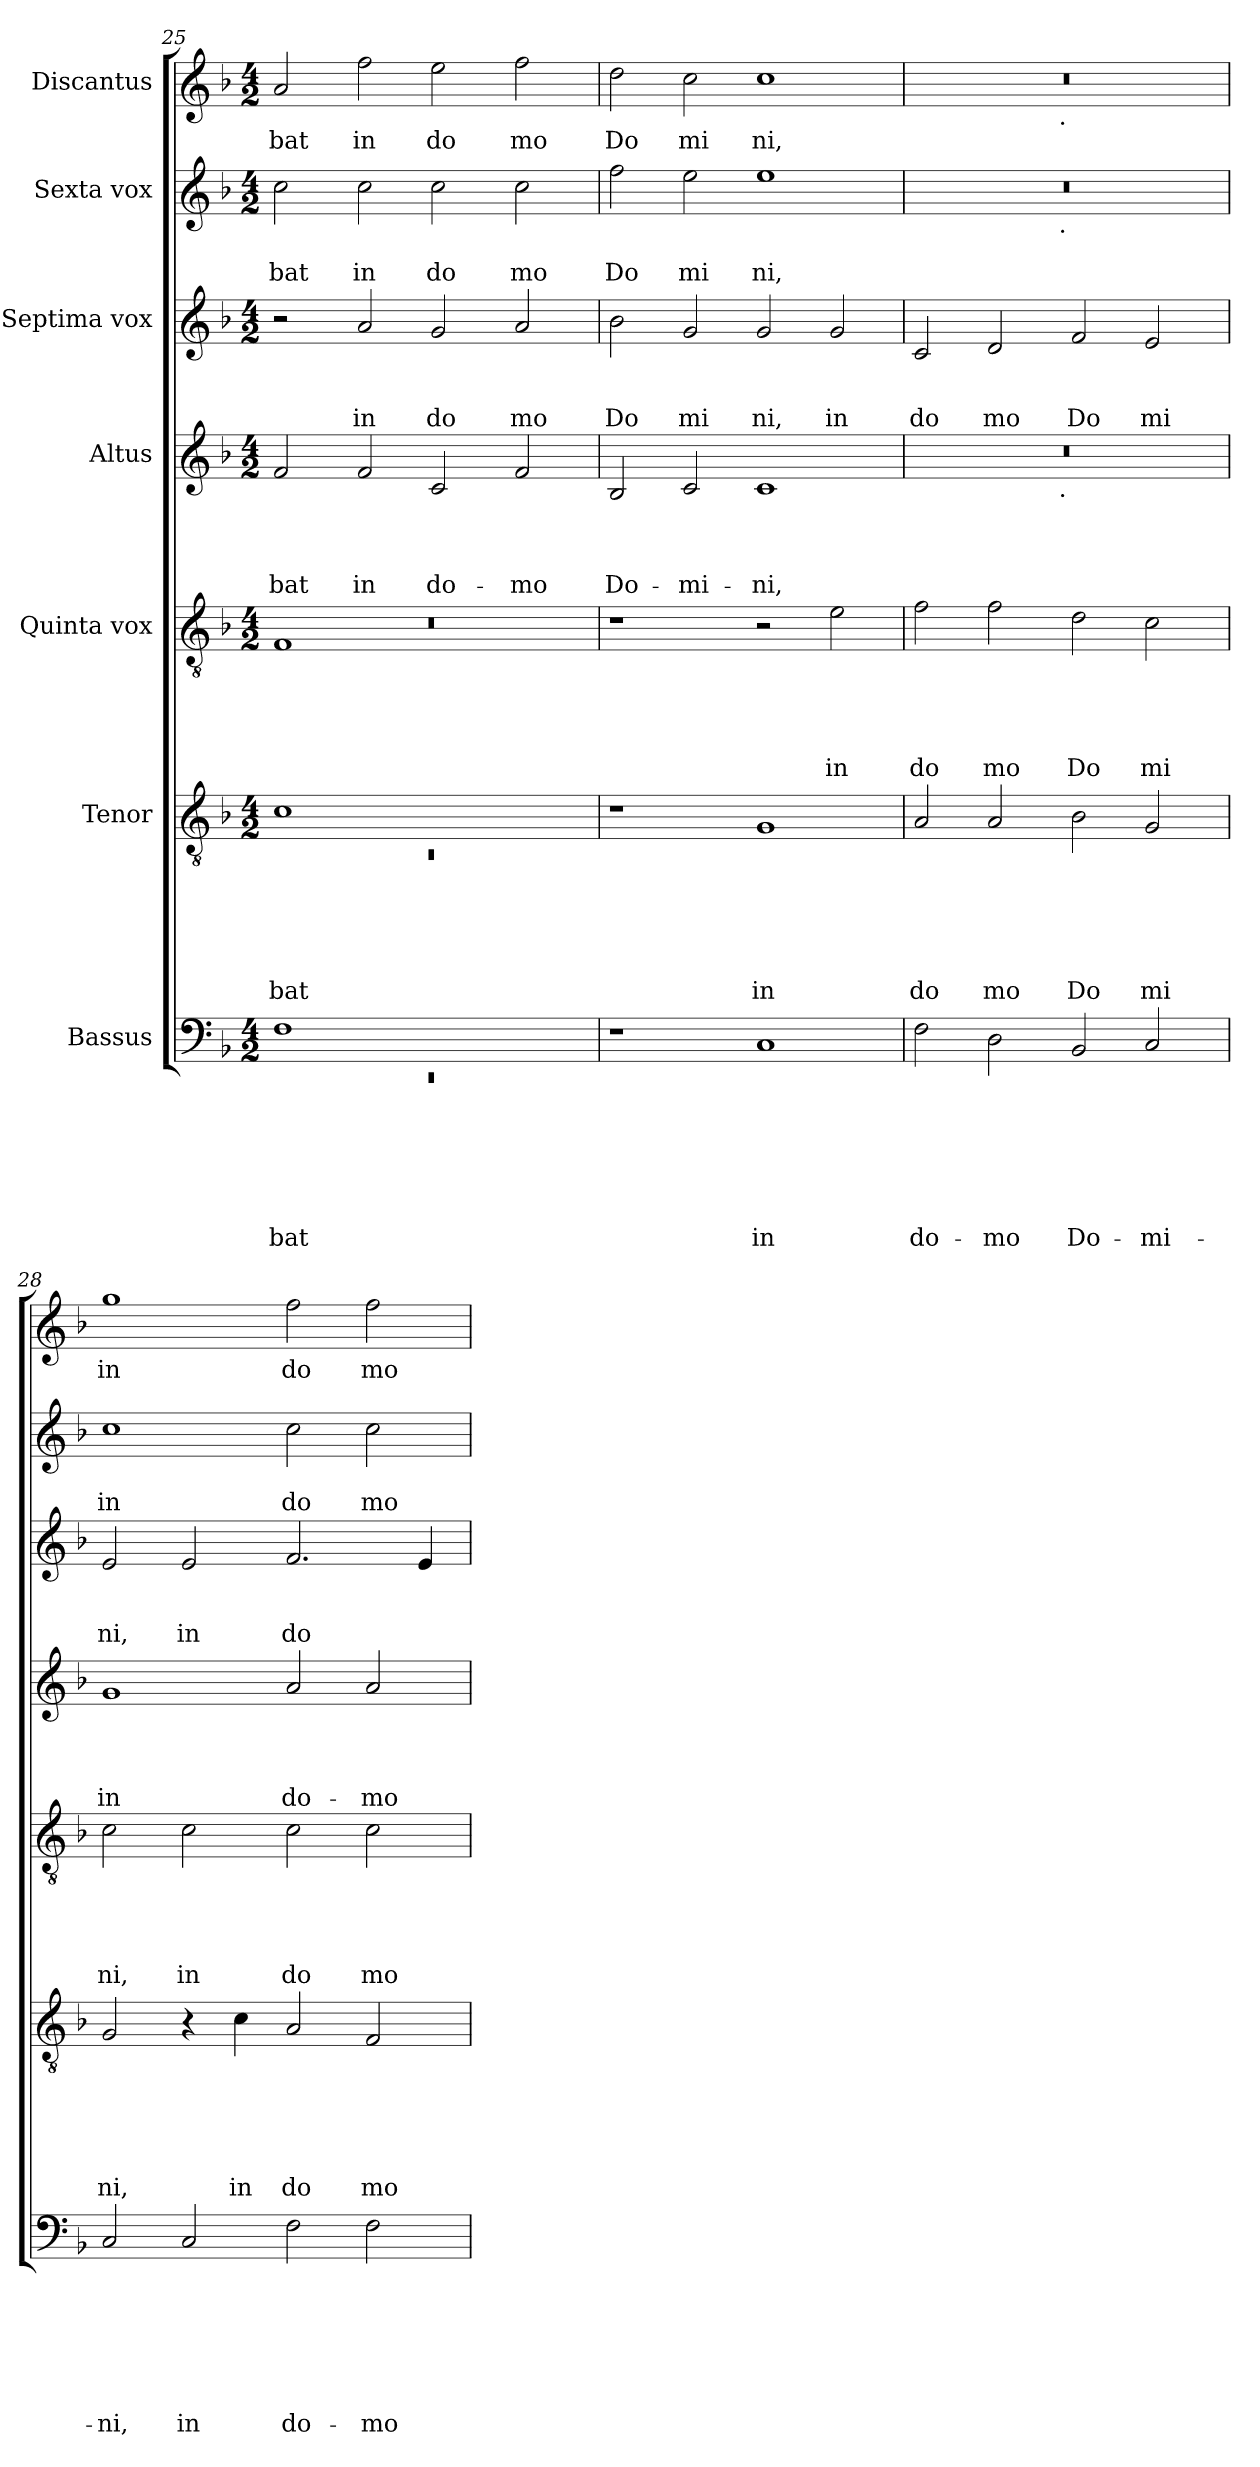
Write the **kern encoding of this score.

**kern	**text	**text	**text	**text	**text	**text	**text	**kern	**text	**text	**text	**text	**text	**text	**kern	**text	**text	**text	**text	**text	**kern	**text	**text	**text	**text	**kern	**text	**text	**text	**kern	**text	**text	**kern	**text
*part7	*part7	*part7	*part7	*part7	*part7	*part7	*part7	*part6	*part6	*part6	*part6	*part6	*part6	*part6	*part5	*part5	*part5	*part5	*part5	*part5	*part4	*part4	*part4	*part4	*part4	*part3	*part3	*part3	*part3	*part2	*part2	*part2	*part1	*part1
*staff7	*staff7	*staff7	*staff7	*staff7	*staff7	*staff7	*staff7	*staff6	*staff6	*staff6	*staff6	*staff6	*staff6	*staff6	*staff5	*staff5	*staff5	*staff5	*staff5	*staff5	*staff4	*staff4	*staff4	*staff4	*staff4	*staff3	*staff3	*staff3	*staff3	*staff2	*staff2	*staff2	*staff1	*staff1
*I"Bassus	*	*	*	*	*	*	*	*I"Tenor	*	*	*	*	*	*	*I"Quinta vox	*	*	*	*	*	*I"Altus	*	*	*	*	*I"Septima vox	*	*	*	*I"Sexta vox	*	*	*I"Discantus	*
!!LO:PB:g=z
*clefF4	*	*	*	*	*	*	*	*clefGv2	*	*	*	*	*	*	*clefGv2	*	*	*	*	*	*clefG2	*	*	*	*	*clefG2	*	*	*	*clefG2	*	*	*clefG2	*
*k[b-]	*	*	*	*	*	*	*	*k[b-]	*	*	*	*	*	*	*k[b-]	*	*	*	*	*	*k[b-]	*	*	*	*	*k[b-]	*	*	*	*k[b-]	*	*	*k[b-]	*
*F:	*	*	*	*	*	*	*	*F:	*	*	*	*	*	*	*F:	*	*	*	*	*	*F:	*	*	*	*	*F:	*	*	*	*F:	*	*	*F:	*
*M4/2	*	*	*	*	*	*	*	*M4/2	*	*	*	*	*	*	*M4/2	*	*	*	*	*	*M4/2	*	*	*	*	*M4/2	*	*	*	*M4/2	*	*	*M4/2	*
=25	=25	=25	=25	=25	=25	=25	=25	=25	=25	=25	=25	=25	=25	=25	=25	=25	=25	=25	=25	=25	=25	=25	=25	=25	=25	=25	=25	=25	=25	=25	=25	=25	=25	=25
*^	*	*	*	*	*	*	*	*^	*	*	*	*	*	*	*^	*	*	*	*	*	*	*	*	*	*	*	*	*	*	*	*	*	*	*
*	*	*	*	*	*	*	*	*	*	*	*	*	*	*	*	*	*	*^	*	*	*	*	*	*	*	*	*	*	*	*	*	*	*	*	*	*	*
!	!LO:N:vis=1	!	!	!	!	!	!	!LO:LY:b	!	!LO:N:vis=1	!	!	!	!	!	!LO:LY:b	!	!	!LO:N:vis=1	!	!	!	!	!	!	!	!	!	!LO:LY:b	!	!	!	!	!	!	!LO:LY:b	!	!LO:LY:b
1F	0rEE	.	.	.	.	.	.	-bat	1c	0rC	.	.	.	.	.	bat	32ryy	1F	0r	.	.	.	.	.	2f/	.	.	.	bat	2r	.	.	.	2cc\	.	bat	2a/	bat
.	.	.	.	.	.	.	.	.	.	.	.	.	.	.	.	.	1ryy	.	.	.	.	.	.	.	.	.	.	.	.	.	.	.	.	.	.	.	.	.
!	!	!	!	!	!	!	!	!	!	!	!	!	!	!	!	!	!	!	!	!	!	!	!	!	!	!	!	!	!LO:LY:b	!	!	!	!LO:LY:b	!	!	!LO:LY:b	!	!LO:LY:b
.	.	.	.	.	.	.	.	.	.	.	.	.	.	.	.	.	.	.	.	.	.	.	.	.	2f/	.	.	.	in	2a/	.	.	in	2cc\	.	in	2ff\	in
!	!	!	!	!	!	!	!	!	!	!	!	!	!	!	!	!	!	!	!	!	!	!	!	!	!	!	!	!	!LO:LY:b	!	!	!	!LO:LY:b	!	!	!LO:LY:b	!	!LO:LY:b
1ryy	.	.	.	.	.	.	.	.	1ryy	.	.	.	.	.	.	.	.	1ryy	.	.	.	.	.	.	2c/	.	.	.	do-	2g/	.	.	do	2cc\	.	do	2ee\	do
.	.	.	.	.	.	.	.	.	.	.	.	.	.	.	.	.	2ryy	.	.	.	.	.	.	.	.	.	.	.	.	.	.	.	.	.	.	.	.	.
!	!	!	!	!	!	!	!	!	!	!	!	!	!	!	!	!	!	!	!	!	!	!	!	!	!	!	!	!	!LO:LY:b	!	!	!	!LO:LY:b	!	!	!LO:LY:b	!	!LO:LY:b
.	.	.	.	.	.	.	.	.	.	.	.	.	.	.	.	.	.	.	.	.	.	.	.	.	2f/	.	.	.	-mo	2a/	.	.	mo	2cc\	.	mo	2ff\	mo
.	.	.	.	.	.	.	.	.	.	.	.	.	.	.	.	.	4...ryy	.	.	.	.	.	.	.	.	.	.	.	.	.	.	.	.	.	.	.	.	.
*v	*v	*	*	*	*	*	*	*	*	*	*	*	*	*	*	*	*v	*v	*v	*	*	*	*	*	*	*	*	*	*	*	*	*	*	*	*	*	*	*
*	*	*	*	*	*	*	*	*v	*v	*	*	*	*	*	*	*	*	*	*	*	*	*	*	*	*	*	*	*	*	*	*	*	*	*	*
=26	=26	=26	=26	=26	=26	=26	=26	=26	=26	=26	=26	=26	=26	=26	=26	=26	=26	=26	=26	=26	=26	=26	=26	=26	=26	=26	=26	=26	=26	=26	=26	=26	=26	=26
!	!	!	!	!	!	!	!	!	!	!	!	!	!	!	!	!	!	!	!	!	!	!	!	!	!LO:LY:b	!	!	!	!LO:LY:b	!	!	!LO:LY:b	!	!LO:LY:b
1r	.	.	.	.	.	.	.	1r	.	.	.	.	.	.	1r	.	.	.	.	.	2B-/	.	.	.	Do-	2b-\	.	.	Do	2ff\	.	Do	2dd\	Do
!	!	!	!	!	!	!	!	!	!	!	!	!	!	!	!	!	!	!	!	!	!	!	!	!	!LO:LY:b	!	!	!	!LO:LY:b	!	!	!LO:LY:b	!	!LO:LY:b
.	.	.	.	.	.	.	.	.	.	.	.	.	.	.	.	.	.	.	.	.	2c/	.	.	.	-mi-	2g/	.	.	mi	2ee\	.	mi	2cc\	mi
!	!	!	!	!	!	!	!LO:LY:b	!	!	!	!	!	!	!LO:LY:b	!	!	!	!	!	!	!	!	!	!	!LO:LY:b	!	!	!	!LO:LY:b	!	!	!LO:LY:b	!	!LO:LY:b
1C	.	.	.	.	.	.	in	1G	.	.	.	.	.	in	2r	.	.	.	.	.	1c	.	.	.	-ni,	2g/	.	.	ni,	1ee	.	ni,	1cc	ni,
!	!	!	!	!	!	!	!	!	!	!	!	!	!	!	!	!	!	!	!	!LO:LY:b	!	!	!	!	!	!	!	!	!LO:LY:b	!	!	!	!	!
.	.	.	.	.	.	.	.	.	.	.	.	.	.	.	2e\	.	.	.	.	in	.	.	.	.	.	2g/	.	.	in	.	.	.	.	.
=27	=27	=27	=27	=27	=27	=27	=27	=27	=27	=27	=27	=27	=27	=27	=27	=27	=27	=27	=27	=27	=27	=27	=27	=27	=27	=27	=27	=27	=27	=27	=27	=27	=27	=27
!	!	!	!	!	!	!	!LO:LY:b	!	!	!	!	!	!	!LO:LY:b	!	!	!	!	!	!LO:LY:b	!	!	!	!	!	!	!	!	!LO:LY:b	!	!	!	!	!
*	*	*	*	*	*	*	*	*	*	*	*	*	*	*	*	*	*	*	*	*	*^	*	*	*	*	*	*	*	*	*^	*	*	*^	*
2F\	.	.	.	.	.	.	do-	2A/	.	.	.	.	.	do	2f\	.	.	.	.	do	0r	2ryy	.	.	.	.	2c/	.	.	do	0r	2ryy	.	.	0r	2ryy	.
!	!	!	!	!	!	!	!LO:LY:b	!	!	!	!	!	!	!LO:LY:b	!	!	!	!	!	!LO:LY:b	!	!	!	!	!	!	!	!	!	!LO:LY:b	!	!	!	!	!	!	!
2D\	.	.	.	.	.	.	-mo	2A/	.	.	.	.	.	mo	2f\	.	.	.	.	mo	.	4...ryy	.	.	.	.	2d/	.	.	mo	.	4...ryy	.	.	.	4...ryy	.
!	!	!	!	!	!	!	!	!	!	!	!	!	!	!	!	!	!	!	!	!	!	!	!	!	!	!	!	!	!	!	!	!	!	!	!	!LO:TX:b:t=.	!
!	!	!	!	!	!	!	!	!	!	!	!	!	!	!	!	!	!	!	!	!	!	!	!	!	!	!	!	!	!	!	!	!LO:TX:b:t=.	!	!	!	!	!
!	!	!	!	!	!	!	!	!	!	!	!	!	!	!	!	!	!	!	!	!	!	!LO:TX:b:t=.	!	!	!	!	!	!	!	!	!	!	!	!	!	!	!
.	.	.	.	.	.	.	.	.	.	.	.	.	.	.	.	.	.	.	.	.	.	1ryy	.	.	.	.	.	.	.	.	.	1ryy	.	.	.	1ryy	.
!	!	!	!	!	!	!	!LO:LY:b	!	!	!	!	!	!	!LO:LY:b	!	!	!	!	!	!LO:LY:b	!	!	!	!	!	!	!	!	!	!LO:LY:b	!	!	!	!	!	!	!
2BB-/	.	.	.	.	.	.	Do-	2B-\	.	.	.	.	.	Do	2d\	.	.	.	.	Do	.	.	.	.	.	.	2f/	.	.	Do	.	.	.	.	.	.	.
!	!	!	!	!	!	!	!LO:LY:b	!	!	!	!	!	!	!LO:LY:b	!	!	!	!	!	!LO:LY:b	!	!	!	!	!	!	!	!	!	!LO:LY:b	!	!	!	!	!	!	!
2C/	.	.	.	.	.	.	-mi-	2G/	.	.	.	.	.	mi	2c\	.	.	.	.	mi	.	.	.	.	.	.	2e/	.	.	mi	.	.	.	.	.	.	.
.	.	.	.	.	.	.	.	.	.	.	.	.	.	.	.	.	.	.	.	.	.	32ryy	.	.	.	.	.	.	.	.	.	32ryy	.	.	.	32ryy	.
=28	=28	=28	=28	=28	=28	=28	=28	=28	=28	=28	=28	=28	=28	=28	=28	=28	=28	=28	=28	=28	=28	=28	=28	=28	=28	=28	=28	=28	=28	=28	=28	=28	=28	=28	=28	=28	=28
!	!	!	!	!	!	!	!LO:LY:b	!	!	!	!	!	!	!LO:LY:b	!	!	!	!	!	!LO:LY:b	!	!	!	!	!	!LO:LY:b	!	!	!	!LO:LY:b	!	!	!	!LO:LY:b	!	!	!LO:LY:b
*	*	*	*	*	*	*	*	*	*	*	*	*	*	*	*	*	*	*	*	*	*	*	*	*	*	*	*	*	*	*	*v	*v	*	*	*	*	*
*	*	*	*	*	*	*	*	*	*	*	*	*	*	*	*	*	*	*	*	*	*v	*v	*	*	*	*	*	*	*	*	*	*	*	*v	*v	*
2C/	.	.	.	.	.	.	-ni,	2G/	.	.	.	.	.	ni,	2c\	.	.	.	.	ni,	1g	.	.	.	in	2e/	.	.	ni,	1cc	.	in	1gg	in
!	!	!	!	!	!	!	!LO:LY:b	!	!	!	!	!	!	!	!	!	!	!	!	!LO:LY:b	!	!	!	!	!	!	!	!	!LO:LY:b	!	!	!	!	!
2C/	.	.	.	.	.	.	in	4r	.	.	.	.	.	.	2c\	.	.	.	.	in	.	.	.	.	.	2e/	.	.	in	.	.	.	.	.
!	!	!	!	!	!	!	!	!	!	!	!	!	!	!LO:LY:b	!	!	!	!	!	!	!	!	!	!	!	!	!	!	!	!	!	!	!	!
.	.	.	.	.	.	.	.	4c\	.	.	.	.	.	in	.	.	.	.	.	.	.	.	.	.	.	.	.	.	.	.	.	.	.	.
!	!	!	!	!	!	!	!LO:LY:b	!	!	!	!	!	!	!LO:LY:b	!	!	!	!	!	!LO:LY:b	!	!	!	!	!LO:LY:b	!	!	!	!LO:LY:b	!	!	!LO:LY:b	!	!LO:LY:b
2F\	.	.	.	.	.	.	do-	2A/	.	.	.	.	.	do	2c\	.	.	.	.	do	2a/	.	.	.	do-	2.f/	.	.	do	2cc\	.	do	2ff\	do
!	!	!	!	!	!	!	!LO:LY:b	!	!	!	!	!	!	!LO:LY:b	!	!	!	!	!	!LO:LY:b	!	!	!	!	!LO:LY:b	!	!	!	!	!	!	!LO:LY:b	!	!LO:LY:b
2F\	.	.	.	.	.	.	-mo	2F/	.	.	.	.	.	mo	2c\	.	.	.	.	mo	2a/	.	.	.	-mo	.	.	.	.	2cc\	.	mo	2ff\	mo
.	.	.	.	.	.	.	.	.	.	.	.	.	.	.	.	.	.	.	.	.	.	.	.	.	.	4e/	.	.	.	.	.	.	.	.
=	=	=	=	=	=	=	=	=	=	=	=	=	=	=	=	=	=	=	=	=	=	=	=	=	=	=	=	=	=	=	=	=	=	=
*-	*-	*-	*-	*-	*-	*-	*-	*-	*-	*-	*-	*-	*-	*-	*-	*-	*-	*-	*-	*-	*-	*-	*-	*-	*-	*-	*-	*-	*-	*-	*-	*-	*-	*-
